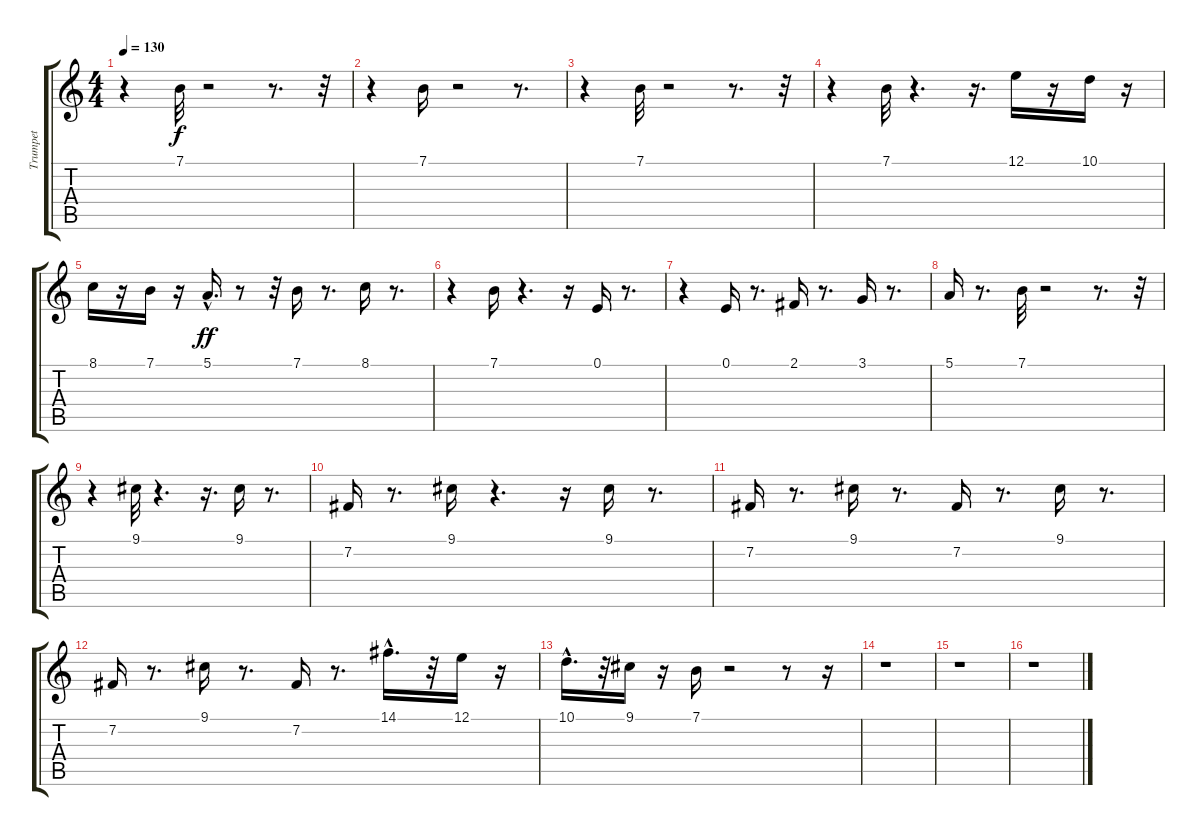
\track ("Trumpet" "Trumpet") {instrument tubularbells}
\staff {score tabs}
\tuning (E4 B3 G3 D3 A2 E2) {hide}
\ts (4 4)
\tempo 130
\clef g2
\ks c
r.4{dy f} 7.1.32 r.2 r.8{d} r.32 |
r.4 7.1.16 r.2 r.8{d} |
r.4 7.1.32 r.2 r.8{d} r.32 |
r.4 7.1.32 r.4{d} r.16{d} 12.1.16 r.16 10.1.16 r.16 |
8.1.16 r.16 7.1.16 r.16 5.1{hac}.16{d dy ff} r.8 r.32 7.1.16 r.8{d} 8.1.16 r.8{d} |
r.4 7.1.16 r.4{d} r.16 0.1.16 r.8{d} |
r.4 0.1.16 r.8{d} 2.1.16 r.8{d} 3.1.16 r.8{d} |
5.1.16 r.8{d} 7.1.32 r.2 r.8{d} r.32 |
r.4 9.1.32 r.4{d} r.16{d} 9.1.16 r.8{d} |
7.2.16 r.8{d} 9.1.16 r.4{d} r.16 9.1.16 r.8{d} |
7.2.16 r.8{d} 9.1.16 r.8{d} 7.2.16 r.8{d} 9.1.16 r.8{d} |
7.2.16 r.8{d} 9.1.16 r.8{d} 7.2.16 r.8{d} 14.1{hac}.16{d} r.32 12.1.16 r.16 |
10.1{hac}.16{d} r.32 9.1.16 r.16 7.1.16 r.2 r.8 r.16 |
r.1 |
r.1 |
r.1
